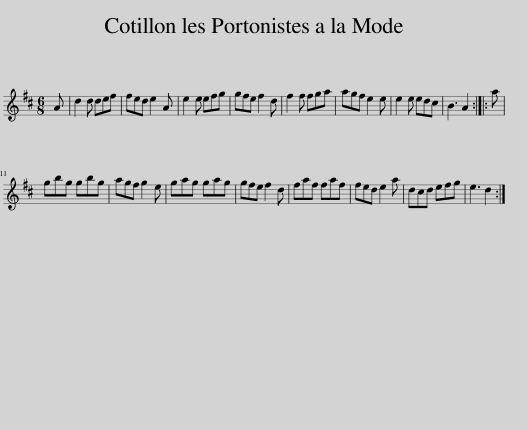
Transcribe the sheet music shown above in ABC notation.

X:1
L:1/8
M:6/8
I:linebreak $
K:D
V:1 treble
V:1
 A | d2 d def | fed e2 A | e2 e efg | gfe f2 d | %5
 f2 f fga | agf e2 e | e2 e edc | B3 A2 :: a |$ %10
 gbg gbg | agf g2 e | gag gag | gfe f2 d | faf faf | %15
 fed e2 a | dcd efg | e3 d2 :| %18
